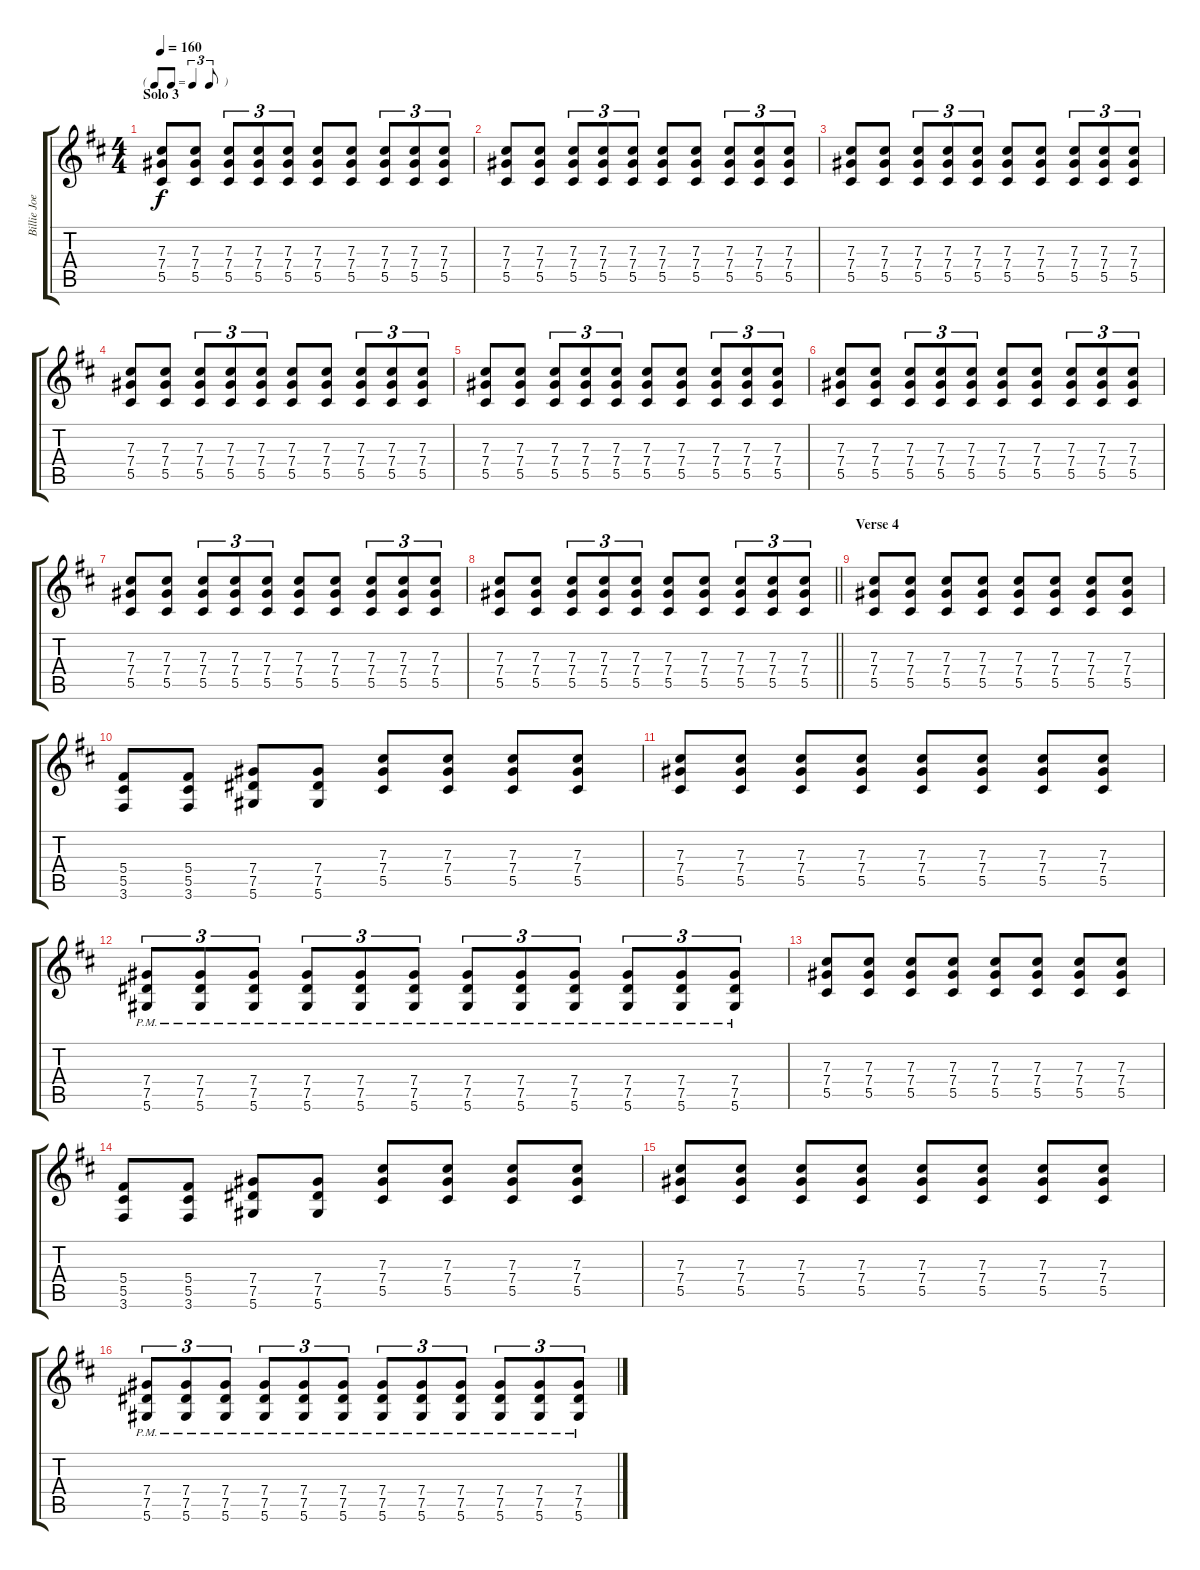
\track ("Billie Joe Armstrong (Rhthym Guitar)" "Billie Joe") {instrument distortionguitar}
\staff {score tabs}
\tuning (Eb4 Bb3 Gb3 Db3 Ab2 Eb2) {hide}
\ts (4 4)
\tf triplet8th
\section ("" "Solo 3")
\tempo 160
\clef g2
\ks d
(7.3 7.4 5.5).8{dy f} (7.3 7.4 5.5).8 (7.3 7.4 5.5).8{tu (3 2)} (7.3 7.4 5.5).8{tu (3 2)} (7.3 7.4 5.5).8{tu (3 2)} (7.3 7.4 5.5).8 (7.3 7.4 5.5).8 (7.3 7.4 5.5).8{tu (3 2)} (7.3 7.4 5.5).8{tu (3 2)} (7.3 7.4 5.5).8{tu (3 2)} |
(7.3 7.4 5.5).8 (7.3 7.4 5.5).8 (7.3 7.4 5.5).8{tu (3 2)} (7.3 7.4 5.5).8{tu (3 2)} (7.3 7.4 5.5).8{tu (3 2)} (7.3 7.4 5.5).8 (7.3 7.4 5.5).8 (7.3 7.4 5.5).8{tu (3 2)} (7.3 7.4 5.5).8{tu (3 2)} (7.3 7.4 5.5).8{tu (3 2)} |
(7.3 7.4 5.5).8 (7.3 7.4 5.5).8 (7.3 7.4 5.5).8{tu (3 2)} (7.3 7.4 5.5).8{tu (3 2)} (7.3 7.4 5.5).8{tu (3 2)} (7.3 7.4 5.5).8 (7.3 7.4 5.5).8 (7.3 7.4 5.5).8{tu (3 2)} (7.3 7.4 5.5).8{tu (3 2)} (7.3 7.4 5.5).8{tu (3 2)} |
(7.3 7.4 5.5).8 (7.3 7.4 5.5).8 (7.3 7.4 5.5).8{tu (3 2)} (7.3 7.4 5.5).8{tu (3 2)} (7.3 7.4 5.5).8{tu (3 2)} (7.3 7.4 5.5).8 (7.3 7.4 5.5).8 (7.3 7.4 5.5).8{tu (3 2)} (7.3 7.4 5.5).8{tu (3 2)} (7.3 7.4 5.5).8{tu (3 2)} |
(7.3 7.4 5.5).8 (7.3 7.4 5.5).8 (7.3 7.4 5.5).8{tu (3 2)} (7.3 7.4 5.5).8{tu (3 2)} (7.3 7.4 5.5).8{tu (3 2)} (7.3 7.4 5.5).8 (7.3 7.4 5.5).8 (7.3 7.4 5.5).8{tu (3 2)} (7.3 7.4 5.5).8{tu (3 2)} (7.3 7.4 5.5).8{tu (3 2)} |
(7.3 7.4 5.5).8 (7.3 7.4 5.5).8 (7.3 7.4 5.5).8{tu (3 2)} (7.3 7.4 5.5).8{tu (3 2)} (7.3 7.4 5.5).8{tu (3 2)} (7.3 7.4 5.5).8 (7.3 7.4 5.5).8 (7.3 7.4 5.5).8{tu (3 2)} (7.3 7.4 5.5).8{tu (3 2)} (7.3 7.4 5.5).8{tu (3 2)} |
(7.3 7.4 5.5).8 (7.3 7.4 5.5).8 (7.3 7.4 5.5).8{tu (3 2)} (7.3 7.4 5.5).8{tu (3 2)} (7.3 7.4 5.5).8{tu (3 2)} (7.3 7.4 5.5).8 (7.3 7.4 5.5).8 (7.3 7.4 5.5).8{tu (3 2)} (7.3 7.4 5.5).8{tu (3 2)} (7.3 7.4 5.5).8{tu (3 2)} |
\barLineRight lightlight
(7.3 7.4 5.5).8 (7.3 7.4 5.5).8 (7.3 7.4 5.5).8{tu (3 2)} (7.3 7.4 5.5).8{tu (3 2)} (7.3 7.4 5.5).8{tu (3 2)} (7.3 7.4 5.5).8 (7.3 7.4 5.5).8 (7.3 7.4 5.5).8{tu (3 2)} (7.3 7.4 5.5).8{tu (3 2)} (7.3 7.4 5.5).8{tu (3 2)} |
\section ("" "Verse 4")
(7.3 7.4 5.5).8{balance 8} (7.3 7.4 5.5).8 (7.3 7.4 5.5).8 (7.3 7.4 5.5).8 (7.3 7.4 5.5).8 (7.3 7.4 5.5).8 (7.3 7.4 5.5).8 (7.3 7.4 5.5).8 |
(5.4 5.5 3.6).8 (5.4 5.5 3.6).8 (7.4 7.5 5.6).8 (7.4 7.5 5.6).8 (7.3 7.4 5.5).8 (7.3 7.4 5.5).8 (7.3 7.4 5.5).8 (7.3 7.4 5.5).8 |
(7.3 7.4 5.5).8 (7.3 7.4 5.5).8 (7.3 7.4 5.5).8 (7.3 7.4 5.5).8 (7.3 7.4 5.5).8 (7.3 7.4 5.5).8 (7.3 7.4 5.5).8 (7.3 7.4 5.5).8 |
(7.4{pm} 7.5{pm} 5.6{pm}).8{tu (3 2)} (7.4{pm} 7.5{pm} 5.6{pm}).8{tu (3 2)} (7.4{pm} 7.5{pm} 5.6{pm}).8{tu (3 2)} (7.4{pm} 7.5{pm} 5.6{pm}).8{tu (3 2)} (7.4{pm} 7.5{pm} 5.6{pm}).8{tu (3 2)} (7.4{pm} 7.5{pm} 5.6{pm}).8{tu (3 2)} (7.4{pm} 7.5{pm} 5.6{pm}).8{tu (3 2)} (7.4{pm} 7.5{pm} 5.6{pm}).8{tu (3 2)} (7.4{pm} 7.5{pm} 5.6{pm}).8{tu (3 2)} (7.4{pm} 7.5{pm} 5.6{pm}).8{tu (3 2)} (7.4{pm} 7.5{pm} 5.6{pm}).8{tu (3 2)} (7.4{pm} 7.5{pm} 5.6{pm}).8{tu (3 2)} |
(7.3 7.4 5.5).8 (7.3 7.4 5.5).8 (7.3 7.4 5.5).8 (7.3 7.4 5.5).8 (7.3 7.4 5.5).8 (7.3 7.4 5.5).8 (7.3 7.4 5.5).8 (7.3 7.4 5.5).8 |
(5.4 5.5 3.6).8 (5.4 5.5 3.6).8 (7.4 7.5 5.6).8 (7.4 7.5 5.6).8 (7.3 7.4 5.5).8 (7.3 7.4 5.5).8 (7.3 7.4 5.5).8 (7.3 7.4 5.5).8 |
(7.3 7.4 5.5).8 (7.3 7.4 5.5).8 (7.3 7.4 5.5).8 (7.3 7.4 5.5).8 (7.3 7.4 5.5).8 (7.3 7.4 5.5).8 (7.3 7.4 5.5).8 (7.3 7.4 5.5).8 |
(7.4{pm} 7.5{pm} 5.6{pm}).8{tu (3 2)} (7.4{pm} 7.5{pm} 5.6{pm}).8{tu (3 2)} (7.4{pm} 7.5{pm} 5.6{pm}).8{tu (3 2)} (7.4{pm} 7.5{pm} 5.6{pm}).8{tu (3 2)} (7.4{pm} 7.5{pm} 5.6{pm}).8{tu (3 2)} (7.4{pm} 7.5{pm} 5.6{pm}).8{tu (3 2)} (7.4{pm} 7.5{pm} 5.6{pm}).8{tu (3 2)} (7.4{pm} 7.5{pm} 5.6{pm}).8{tu (3 2)} (7.4{pm} 7.5{pm} 5.6{pm}).8{tu (3 2)} (7.4{pm} 7.5{pm} 5.6{pm}).8{tu (3 2)} (7.4{pm} 7.5{pm} 5.6{pm}).8{tu (3 2)} (7.4{pm} 7.5{pm} 5.6{pm}).8{tu (3 2)}
